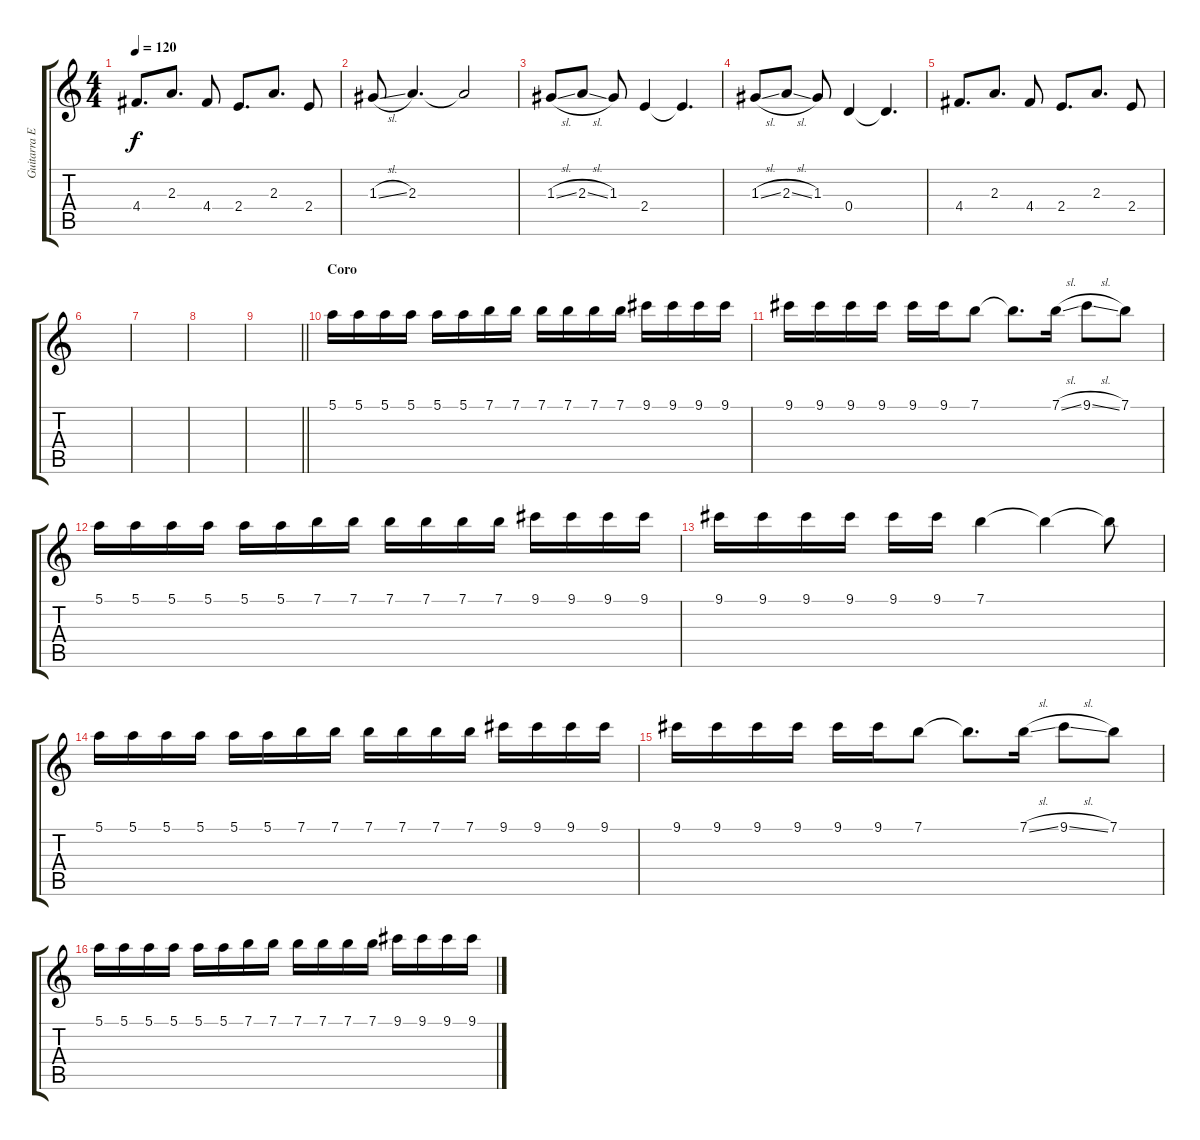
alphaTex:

\track ("Guitarra Extra" "Guitarra E") {instrument overdrivenguitar}
\staff {score tabs}
\tuning (E4 B3 G3 D3 A2 E2) {hide}
\ts (4 4)
\tempo 120
\clef g2
\ks c
4.4.8{d dy f} 2.3.8{d} 4.4.8 2.4.8{d} 2.3.8{d} 2.4.8 |
1.3{sl}.8 2.3.4{d} 2.3{t}.2 |
1.3{sl}.8{instrument electricguitarjazz} 2.3{sl}.8 1.3.8 2.4.4 2.4{t}.4{d} |
1.3{sl}.8{instrument electricguitarjazz} 2.3{sl}.8 1.3.8 0.4.4 0.4{t}.4{d} |
4.4.8{d} 2.3.8{d} 4.4.8 2.4.8{d} 2.3.8{d} 2.4.8 |
|
|
|
\barLineRight lightlight
|
\section ("" "Coro")
5.1.16{volume 10 instrument overdrivenguitar} 5.1.16 5.1.16 5.1.16 5.1.16 5.1.16 7.1.16 7.1.16 7.1.16 7.1.16 7.1.16 7.1.16 9.1.16 9.1.16 9.1.16 9.1.16 |
9.1.16 9.1.16 9.1.16 9.1.16 9.1.16 9.1.16 7.1.8 7.1{t}.8{d} 7.1{sl}.16 9.1{sl}.8 7.1.8 |
5.1.16 5.1.16 5.1.16 5.1.16 5.1.16 5.1.16 7.1.16 7.1.16 7.1.16 7.1.16 7.1.16 7.1.16 9.1.16 9.1.16 9.1.16 9.1.16 |
9.1.16 9.1.16 9.1.16 9.1.16 9.1.16 9.1.16 7.1.4 7.1{t}.4 7.1{t}.8 |
5.1.16 5.1.16 5.1.16 5.1.16 5.1.16 5.1.16 7.1.16 7.1.16 7.1.16 7.1.16 7.1.16 7.1.16 9.1.16 9.1.16 9.1.16 9.1.16 |
9.1.16 9.1.16 9.1.16 9.1.16 9.1.16 9.1.16 7.1.8 7.1{t}.8{d} 7.1{sl}.16 9.1{sl}.8 7.1.8 |
5.1.16 5.1.16 5.1.16 5.1.16 5.1.16 5.1.16 7.1.16 7.1.16 7.1.16 7.1.16 7.1.16 7.1.16 9.1.16 9.1.16 9.1.16 9.1.16
